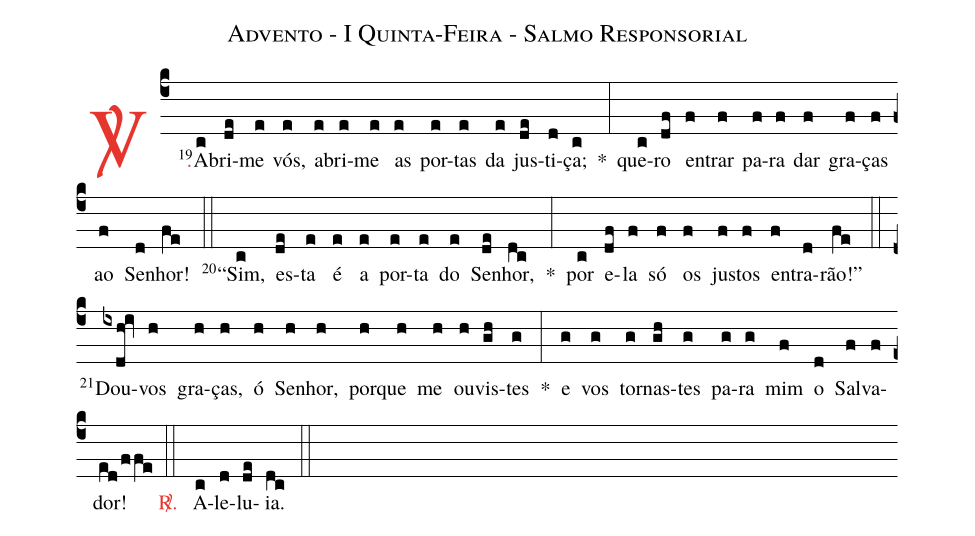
name: Advento - I Quinta-Feira - Salmo Responsorial;
%%
(c4)

<c><sp>V/</sp>.</c>() <v>\VSup{19}</v>A(c)bri-(de)me(e) vós,(e) a(e)bri-(e)me(e) as(e) por(e)tas(e) da(e) jus(de)ti(d)ça;(c) *(:)
que(c)ro(df) en(f)trar(f) pa(f)ra(f) dar(f) gra(f)ças(f) ao(f) Se(d)nhor!(fe)

(::)

<v>\VSup{20}</v>``Sim,(c) es(de)ta(e) é(e) a(e) por(e)ta(e) do(e) Se(de)nhor,(dc) *(:)
por(c) e(df)la(f) só(f) os(f) jus(f)tos(f) en(f)tra(d)rão!''(fe)

(::)

<v>\VSup{21}</v>Dou-(ixdh!iv)vos(h) gra(h)ças,(h) ó(h) Se(h)nhor,(h) por(h)que(h) me(h) ou(h)vis(gh)tes(g) *(:)
e(g) vos(g) tor(g)nas(gh)tes(g) pa(g)ra(g) mim(f) o(d) Sal(f)va(f)dor!(ed/ffe)

(::)

<c><sp>R/</sp>.</c>() A(c)le(d)lu(de)ia.(dc)

(::)
